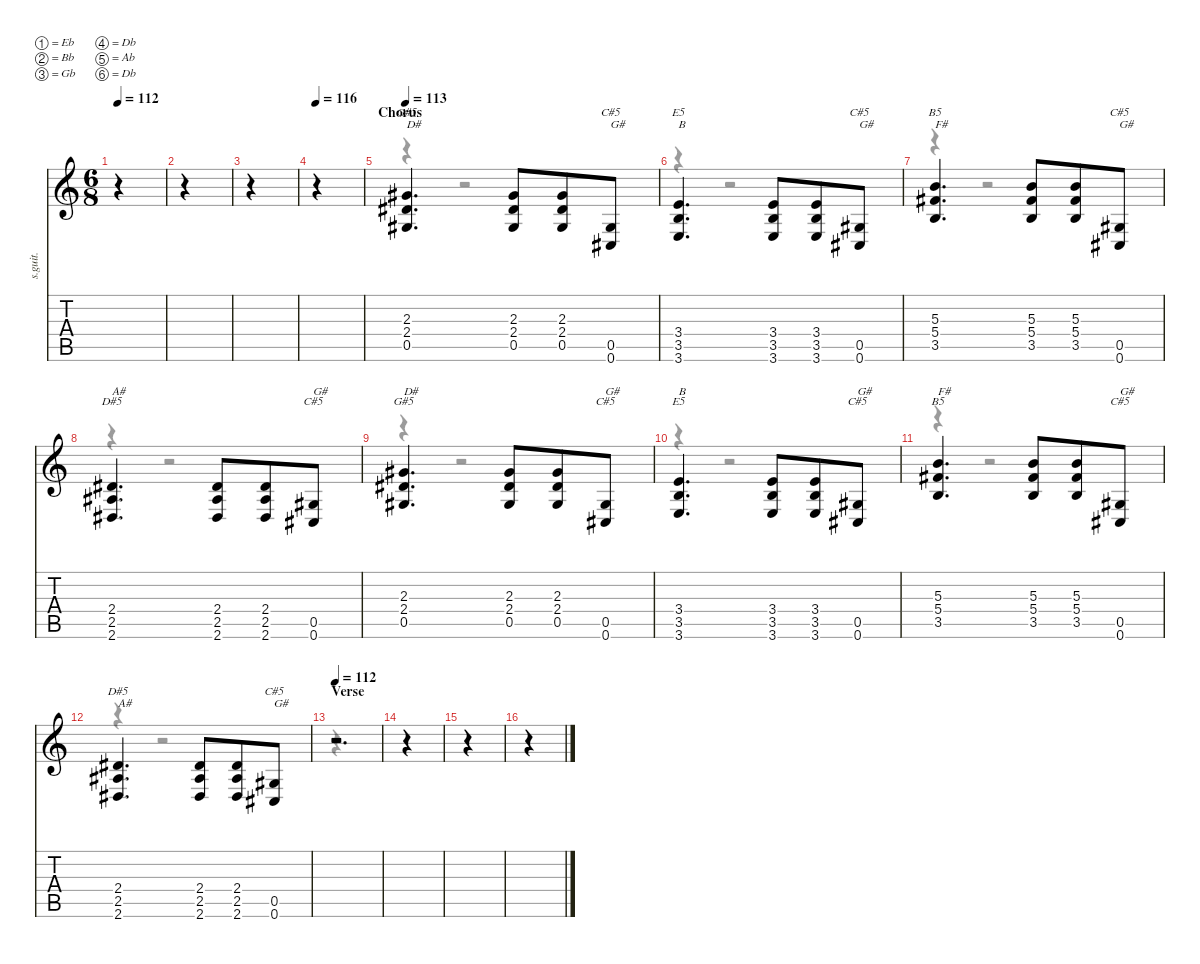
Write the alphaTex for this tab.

\defaultSystemsLayout 4
\hideDynamics
\bracketExtendMode nobrackets
\track ("Daron - Distortion Guitar" "s.guit.") {instrument distortionguitar}
\staff {score tabs}
\tuning (Eb4 Bb3 Gb3 Db3 Ab2 Db2)
\chord ("G#5" 3 1 2 2 0 x) {showdiagram false}
\chord ("C#5" 3 1 2 2 0 x) {showdiagram false}
\chord ("E5" 3 1 2 2 0 x) {showdiagram false}
\chord ("B5" 3 1 2 2 0 x) {showdiagram false}
\chord ("D#5" 3 1 2 2 0 x) {showdiagram false}
\voice
\ts (6 8)
\tempo 112
\clef g2
\ks c
r.4{dy f} |
r.4 |
r.4 |
\tempo 116
r.4 |
\section ("" "Chorus")
\tempo 113
(2.3{acc #} 2.4{acc #} 0.5{acc #}).4{d ch "G#5" txt "D#" lyrics (0 "") lyrics (1 "") lyrics (2 "") lyrics (3 "") lyrics (4 "")} (2.3{acc #} 2.4{acc #} 0.5{acc #}).8{lyrics (0 "") lyrics (1 "") lyrics (2 "") lyrics (3 "") lyrics (4 "")} (2.3{acc #} 2.4{acc #} 0.5{acc #}).8{lyrics (0 "") lyrics (1 "") lyrics (2 "") lyrics (3 "") lyrics (4 "")} (0.5{acc #} 0.6{acc #}).8{ch "C#5" txt "G#" lyrics (0 "") lyrics (1 "") lyrics (2 "") lyrics (3 "") lyrics (4 "")} |
(3.4 3.5 3.6).4{d ch "E5" txt "B" lyrics (0 "") lyrics (1 "") lyrics (2 "") lyrics (3 "") lyrics (4 "")} (3.4 3.5 3.6).8{lyrics (0 "") lyrics (1 "") lyrics (2 "") lyrics (3 "") lyrics (4 "")} (3.4 3.5 3.6).8{lyrics (0 "") lyrics (1 "") lyrics (2 "") lyrics (3 "") lyrics (4 "")} (0.5{acc #} 0.6{acc #}).8{ch "C#5" txt "G#" lyrics (0 "") lyrics (1 "") lyrics (2 "") lyrics (3 "") lyrics (4 "")} |
(5.3 5.4{acc #} 3.5).4{d ch "B5" txt "F#" lyrics (0 "") lyrics (1 "") lyrics (2 "") lyrics (3 "") lyrics (4 "")} (5.3 5.4{acc #} 3.5).8{lyrics (0 "") lyrics (1 "") lyrics (2 "") lyrics (3 "") lyrics (4 "")} (5.3 5.4{acc #} 3.5).8{lyrics (0 "") lyrics (1 "") lyrics (2 "") lyrics (3 "") lyrics (4 "")} (0.5{acc #} 0.6{acc #}).8{ch "C#5" txt "G# " lyrics (0 "") lyrics (1 "") lyrics (2 "") lyrics (3 "") lyrics (4 "")} |
(2.4{acc #} 2.5{acc #} 2.6{acc #}).4{d ch "D#5" txt "A#" lyrics (0 "") lyrics (1 "") lyrics (2 "") lyrics (3 "") lyrics (4 "")} (2.4{acc #} 2.5{acc #} 2.6{acc #}).8{lyrics (0 "") lyrics (1 "") lyrics (2 "") lyrics (3 "") lyrics (4 "")} (2.4{acc #} 2.5{acc #} 2.6{acc #}).8{lyrics (0 "") lyrics (1 "") lyrics (2 "") lyrics (3 "") lyrics (4 "")} (0.5{acc #} 0.6{acc #}).8{ch "C#5" txt "G#" lyrics (0 "") lyrics (1 "") lyrics (2 "") lyrics (3 "") lyrics (4 "")} |
(2.3{acc #} 2.4{acc #} 0.5{acc #}).4{d ch "G#5" txt "D#" lyrics (0 "") lyrics (1 "") lyrics (2 "") lyrics (3 "") lyrics (4 "")} (2.3{acc #} 2.4{acc #} 0.5{acc #}).8{lyrics (0 "") lyrics (1 "") lyrics (2 "") lyrics (3 "") lyrics (4 "")} (2.3{acc #} 2.4{acc #} 0.5{acc #}).8{lyrics (0 "") lyrics (1 "") lyrics (2 "") lyrics (3 "") lyrics (4 "")} (0.5{acc #} 0.6{acc #}).8{ch "C#5" txt "G#" lyrics (0 "") lyrics (1 "") lyrics (2 "") lyrics (3 "") lyrics (4 "")} |
(3.4 3.5 3.6).4{d ch "E5" txt "B" lyrics (0 "") lyrics (1 "") lyrics (2 "") lyrics (3 "") lyrics (4 "")} (3.4 3.5 3.6).8{lyrics (0 "") lyrics (1 "") lyrics (2 "") lyrics (3 "") lyrics (4 "")} (3.4 3.5 3.6).8{lyrics (0 "") lyrics (1 "") lyrics (2 "") lyrics (3 "") lyrics (4 "")} (0.5{acc #} 0.6{acc #}).8{ch "C#5" txt "G#" lyrics (0 "") lyrics (1 "") lyrics (2 "") lyrics (3 "") lyrics (4 "")} |
(5.3 5.4{acc #} 3.5).4{d ch "B5" txt "F#" lyrics (0 "") lyrics (1 "") lyrics (2 "") lyrics (3 "") lyrics (4 "")} (5.3 5.4{acc #} 3.5).8{lyrics (0 "") lyrics (1 "") lyrics (2 "") lyrics (3 "") lyrics (4 "")} (5.3 5.4{acc #} 3.5).8{lyrics (0 "") lyrics (1 "") lyrics (2 "") lyrics (3 "") lyrics (4 "")} (0.5{acc #} 0.6{acc #}).8{ch "C#5" txt "G# " lyrics (0 "") lyrics (1 "") lyrics (2 "") lyrics (3 "") lyrics (4 "")} |
(2.4{acc #} 2.5{acc #} 2.6{acc #}).4{d ch "D#5" txt "A#" lyrics (0 "") lyrics (1 "") lyrics (2 "") lyrics (3 "") lyrics (4 "")} (2.4{acc #} 2.5{acc #} 2.6{acc #}).8{lyrics (0 "") lyrics (1 "") lyrics (2 "") lyrics (3 "") lyrics (4 "")} (2.4{acc #} 2.5{acc #} 2.6{acc #}).8{lyrics (0 "") lyrics (1 "") lyrics (2 "") lyrics (3 "") lyrics (4 "")} (0.5{acc #} 0.6{acc #}).8{ch "C#5" txt "G#" lyrics (0 "") lyrics (1 "") lyrics (2 "") lyrics (3 "") lyrics (4 "")} |
\section ("" "Verse")
\tempo 112
r.2{d} |
r.4 |
r.4 |
r.4
\voice
\clef g2
\ottava regular
\simile none
\ks c
r.4{dy f} |
r.4 |
r.4 |
r.4 |
r.4 r.2 |
r.4 r.2 |
r.4 r.2 |
r.4 r.2 |
r.4 r.2 |
r.4 r.2 |
r.4 r.2 |
r.4 r.2 |
r.4 |
r.4 |
r.4 |
r.4
